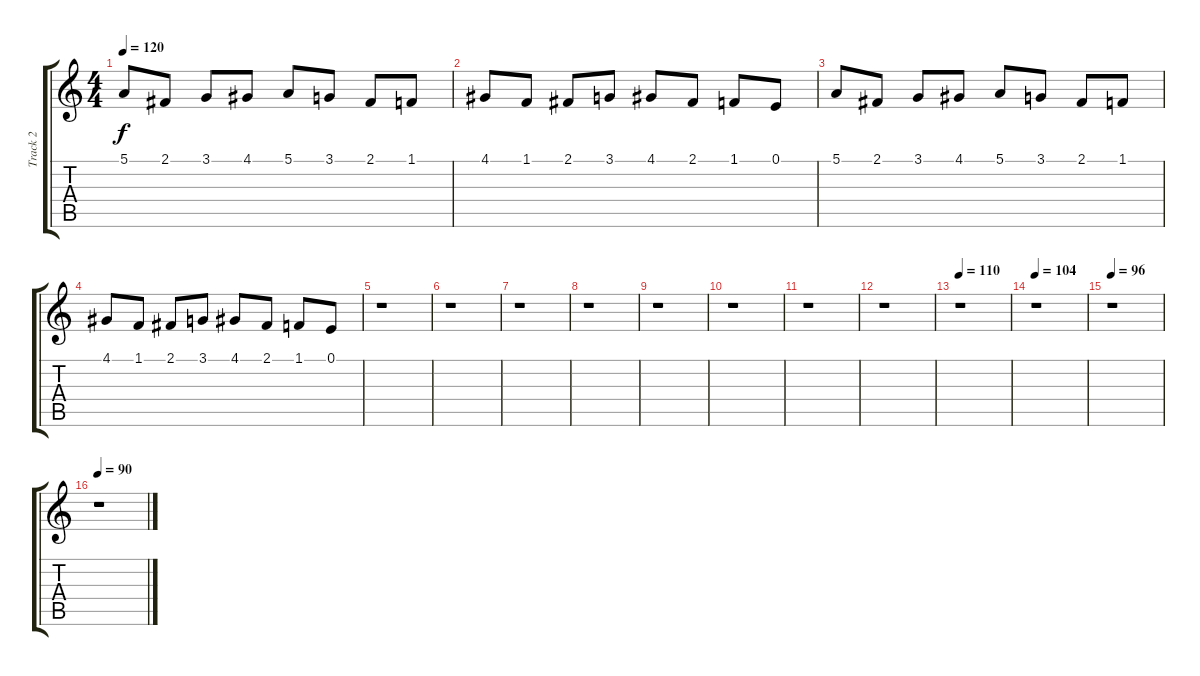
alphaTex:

\track ("Track 2" "Track 2") {instrument acousticgrandpiano}
\staff {score tabs}
\tuning (E4 B3 G3 D3 A2 E2) {hide}
\ts (4 4)
\tempo 120
\clef g2
\ks c
5.1.8{dy f} 2.1.8 3.1.8 4.1.8 5.1.8 3.1.8 2.1.8 1.1.8 |
4.1.8 1.1.8 2.1.8 3.1.8 4.1.8 2.1.8 1.1.8 0.1.8 |
5.1.8 2.1.8 3.1.8 4.1.8 5.1.8 3.1.8 2.1.8 1.1.8 |
4.1.8 1.1.8 2.1.8 3.1.8 4.1.8 2.1.8 1.1.8 0.1.8 |
r.1 |
r.1 |
r.1 |
r.1 |
r.1 |
r.1 |
r.1 |
r.1 |
\tempo 110
r.1 |
\tempo 104
r.1 |
\tempo 96
r.1 |
\tempo 90
r.1
